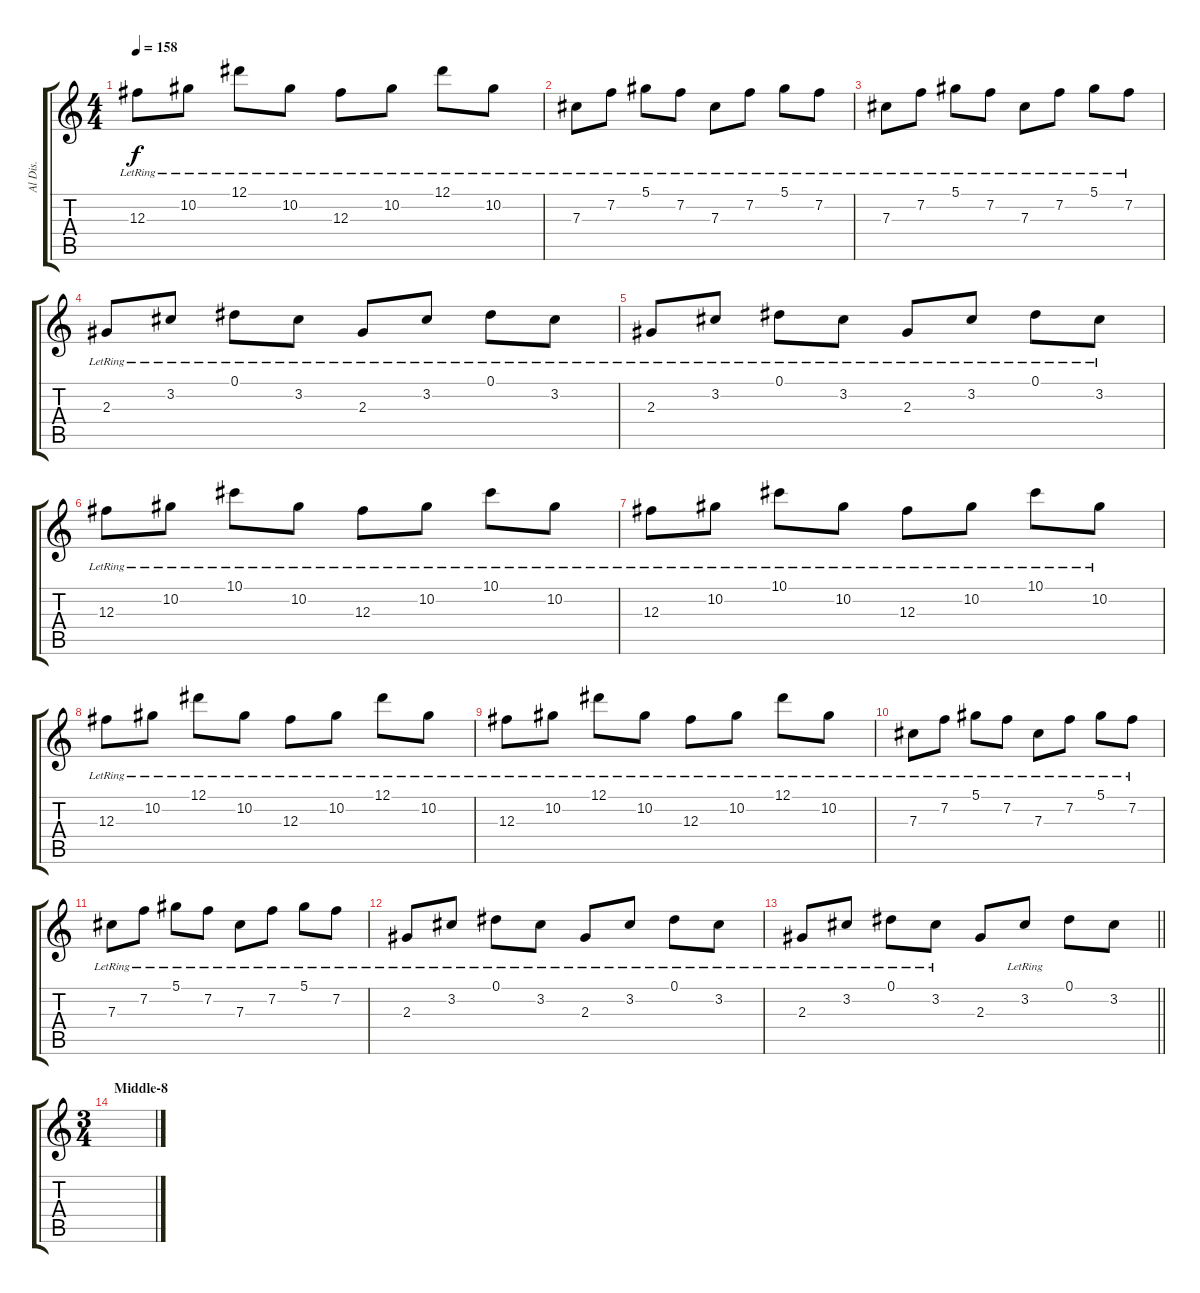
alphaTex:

\track ("Al Dis." "Al Dis.") {instrument distortionguitar}
\staff {score tabs}
\tuning (Eb4 Bb3 Gb3 Db3 Ab2 Db2) {hide}
\ts (4 4)
\tempo 158
\clef g2
\ks c
12.3{lr}.8{dy f} 10.2{lr}.8 12.1{lr}.8 10.2{lr}.8 12.3{lr}.8 10.2{lr}.8 12.1{lr}.8 10.2{lr}.8 |
7.3{lr}.8 7.2{lr}.8 5.1{lr}.8 7.2{lr}.8 7.3{lr}.8 7.2{lr}.8 5.1{lr}.8 7.2{lr}.8 |
7.3{lr}.8 7.2{lr}.8 5.1{lr}.8 7.2{lr}.8 7.3{lr}.8 7.2{lr}.8 5.1{lr}.8 7.2{lr}.8 |
2.3{lr}.8 3.2{lr}.8 0.1{lr}.8 3.2{lr}.8 2.3{lr}.8 3.2{lr}.8 0.1{lr}.8 3.2{lr}.8 |
2.3{lr}.8 3.2{lr}.8 0.1{lr}.8 3.2{lr}.8 2.3{lr}.8 3.2{lr}.8 0.1{lr}.8 3.2{lr}.8 |
12.3{lr}.8 10.2{lr}.8 10.1{lr}.8 10.2{lr}.8 12.3{lr}.8 10.2{lr}.8 10.1{lr}.8 10.2{lr}.8 |
12.3{lr}.8 10.2{lr}.8 10.1{lr}.8 10.2{lr}.8 12.3{lr}.8 10.2{lr}.8 10.1{lr}.8 10.2{lr}.8 |
12.3{lr}.8 10.2{lr}.8 12.1{lr}.8 10.2{lr}.8 12.3{lr}.8 10.2{lr}.8 12.1{lr}.8 10.2{lr}.8 |
12.3{lr}.8 10.2{lr}.8 12.1{lr}.8 10.2{lr}.8 12.3{lr}.8 10.2{lr}.8 12.1{lr}.8 10.2{lr}.8 |
7.3{lr}.8 7.2{lr}.8 5.1{lr}.8 7.2{lr}.8 7.3{lr}.8 7.2{lr}.8 5.1{lr}.8 7.2{lr}.8 |
7.3{lr}.8 7.2{lr}.8 5.1{lr}.8 7.2{lr}.8 7.3{lr}.8 7.2{lr}.8 5.1{lr}.8 7.2{lr}.8 |
2.3{lr}.8 3.2{lr}.8 0.1{lr}.8 3.2{lr}.8 2.3{lr}.8 3.2{lr}.8 0.1{lr}.8 3.2{lr}.8 |
\barLineRight lightlight
2.3{lr}.8 3.2{lr}.8 0.1{lr}.8 3.2{lr}.8 2.3.8 3.2{lr}.8 0.1.8 3.2.8 |
\ts (3 4)
\section ("" "Middle-8")
